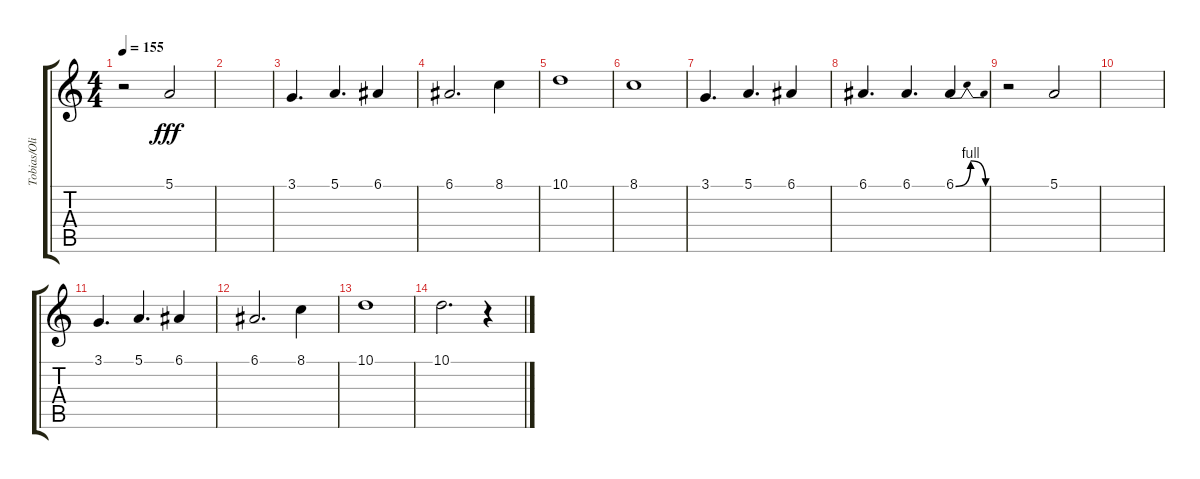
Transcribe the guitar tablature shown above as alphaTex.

\track ("Tobias/Oliver" "Tobias/Oli") {instrument lead2sawtooth}
\staff {score tabs}
\tuning (E4 B3 G3 D3 A2 E2) {hide}
\ts (4 4)
\tempo 155
\clef g2
\ks c
r.2{dy fff} 5.1.2 |
|
3.1.4{d} 5.1.4{d} 6.1.4 |
6.1.2{d} 8.1.4 |
10.1.1 |
8.1.1 |
3.1.4{d} 5.1.4{d} 6.1.4 |
6.1.4{d} 6.1.4{d} 6.1{be (bendrelease 0 0 15 4 35 4 60 0)}.4 |
r.2 5.1.2 |
|
3.1.4{d} 5.1.4{d} 6.1.4 |
6.1.2{d} 8.1.4 |
10.1.1 |
10.1.2{d} r.4
